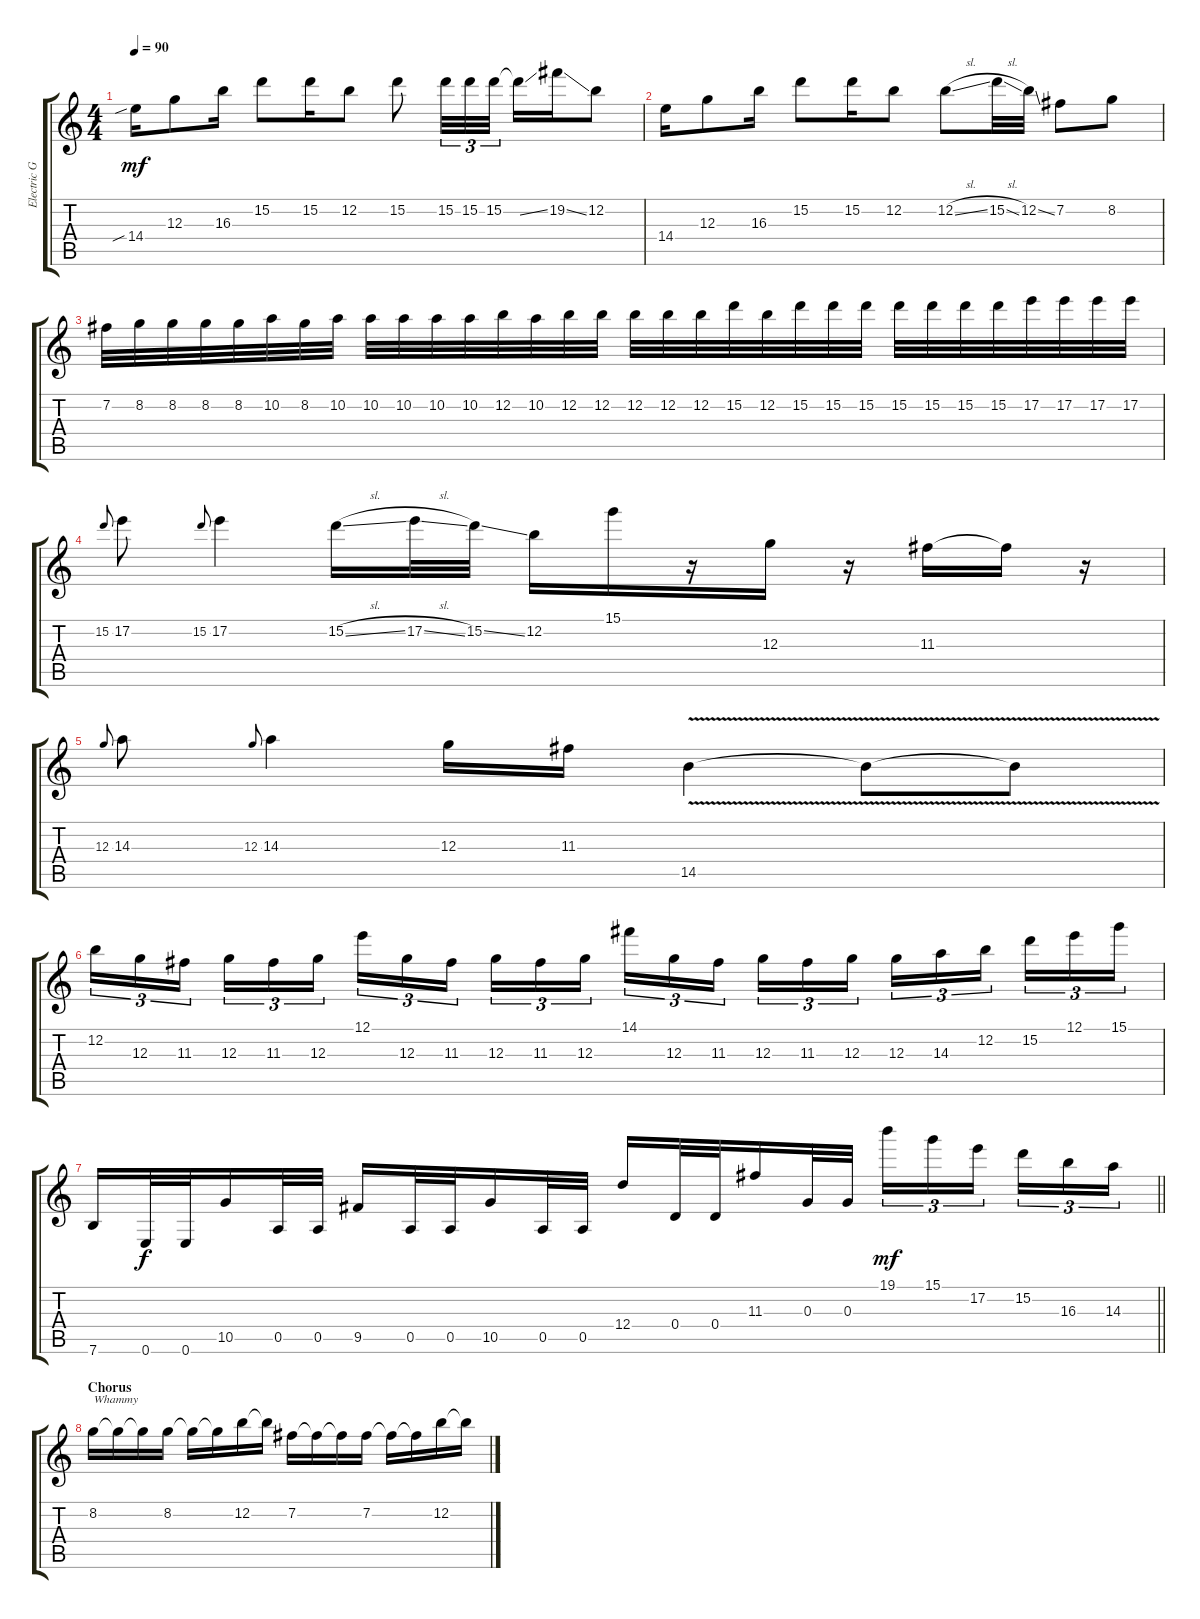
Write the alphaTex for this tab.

\track ("Electric Guitar" "Electric G") {instrument distortionguitar}
\staff {score tabs}
\tuning (E4 B3 G3 D3 A2 E2) {hide}
\ts (4 4)
\tempo 90
\clef g2
\ks c
14.4{sib}.16{dy mf} 12.3.8 16.3.16 15.2.8 15.2.16 12.2.8 15.2.8 15.2.32{tu (3 2)} 15.2.32{tu (3 2)} 15.2.32{tu (3 2)} 15.2{ss t}.16 19.2{ss}.16 12.2.8 |
14.4.16 12.3.8 16.3.16 15.2.8 15.2.16 12.2.8 12.2{sl}.8 15.2{sl}.32 12.2{ss}.32 7.2.8 8.2.8 |
7.2.32 8.2.32 8.2.32 8.2.32 8.2.32 10.2.32 8.2.32 10.2.32 10.2.32 10.2.32 10.2.32 10.2.32 12.2.32 10.2.32 12.2.32 12.2.32 12.2.32 12.2.32 12.2.32 15.2.32 12.2.32 15.2.32 15.2.32 15.2.32 15.2.32 15.2.32 15.2.32 15.2.32 17.2.32 17.2.32 17.2.32 17.2.32 |
15.2.8{gr onbeat} 17.2.8 15.2.8{gr onbeat} 17.2.4 15.2{sl}.16 17.2{sl}.32 15.2{ss}.32 12.2.16 15.1.16 r.16 12.3.16 r.16 11.3.16 11.3{t}.16 r.16 |
12.3.8{gr onbeat} 14.3.8 12.3.8{gr onbeat} 14.3.4 12.3.16 11.3.16 14.5{v}.4 14.5{v t}.8 14.5{v t}.8 |
12.2.16{tu (3 2)} 12.3.16{tu (3 2)} 11.3.16{tu (3 2) beam splitsecondary} 12.3.16{tu (3 2)} 11.3.16{tu (3 2)} 12.3.16{tu (3 2)} 12.1.16{tu (3 2)} 12.3.16{tu (3 2)} 11.3.16{tu (3 2) beam splitsecondary} 12.3.16{tu (3 2)} 11.3.16{tu (3 2)} 12.3.16{tu (3 2)} 14.1.16{tu (3 2)} 12.3.16{tu (3 2)} 11.3.16{tu (3 2) beam splitsecondary} 12.3.16{tu (3 2)} 11.3.16{tu (3 2)} 12.3.16{tu (3 2)} 12.3.16{tu (3 2)} 14.3.16{tu (3 2)} 12.2.16{tu (3 2) beam splitsecondary} 15.2.16{tu (3 2)} 12.1.16{tu (3 2)} 15.1.16{tu (3 2)} |
\barLineRight lightlight
7.6.16 0.6.32{dy f} 0.6.32 10.5.16 0.5.32 0.5.32 9.5.16 0.5.32 0.5.32 10.5.16 0.5.32 0.5.32 12.4.16 0.4.32 0.4.32 11.3.16 0.3.32 0.3.32 19.1.16{tu (3 2) dy mf} 15.1.16{tu (3 2)} 17.2.16{tu (3 2) beam splitsecondary} 15.2.16{tu (3 2)} 16.3.16{tu (3 2)} 14.3.16{tu (3 2)} |
\section ("" "Chorus")
8.2.16{txt "Whammy"} 8.2{t}.16 8.2{t}.16 8.2.16 8.2{t}.16 8.2{t}.16 12.2.16 12.2{t}.16 7.2.16 7.2{t}.16 7.2{t}.16 7.2.16 7.2{t}.16 7.2{t}.16 12.2.16 12.2{t}.16
